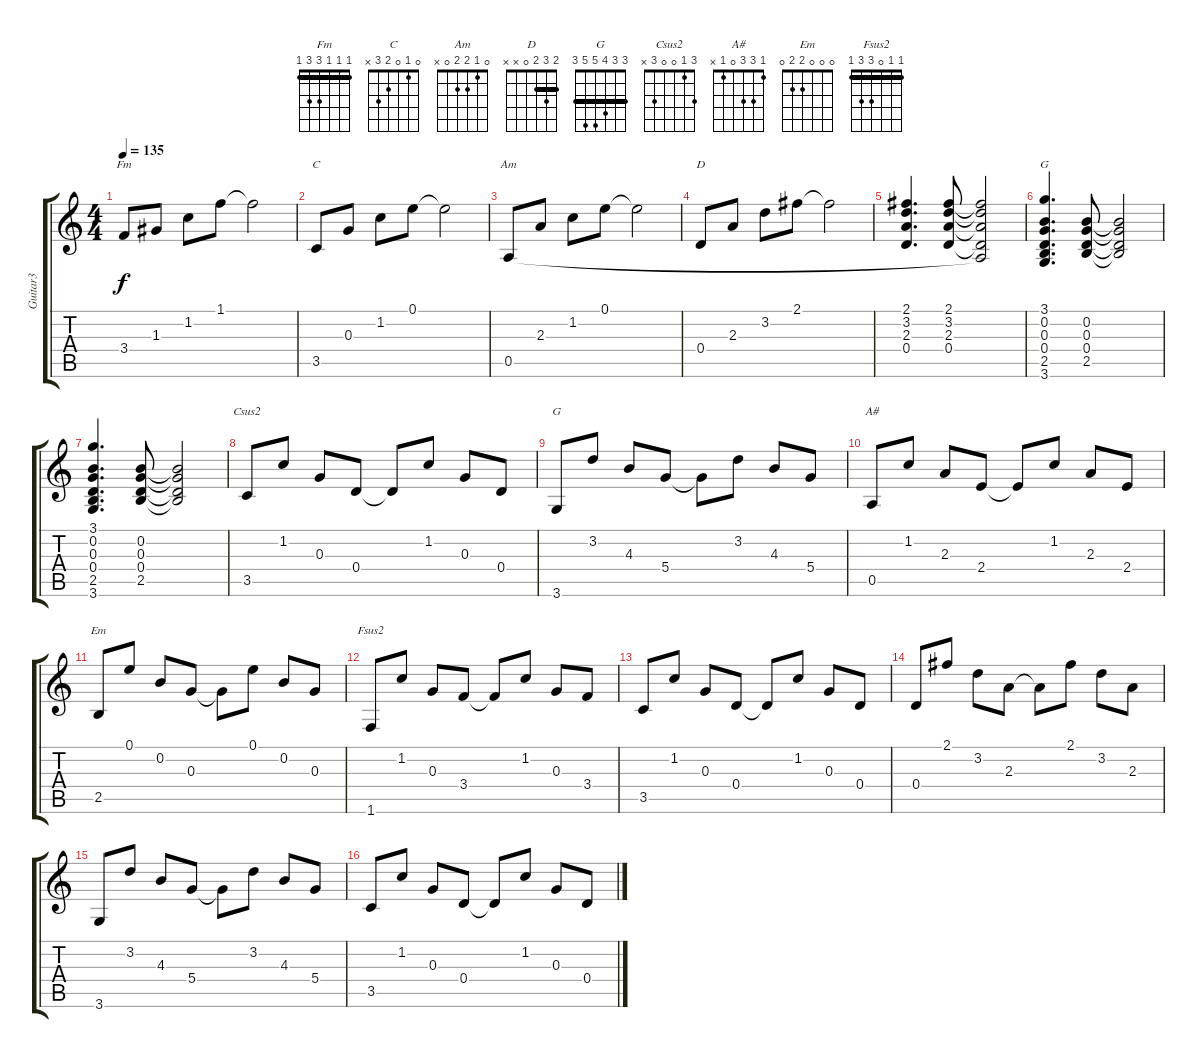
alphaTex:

\track ("Guitar3" "Guitar3") {instrument acousticguitarnylon}
\staff {score tabs}
\tuning (E4 B3 G3 D3 A2 E2) {hide}
\chord ("Fm" 1 1 1 3 3 1) {barre 1}
\chord ("C" 0 1 0 2 3 x)
\chord ("Am" 0 1 2 2 0 x)
\chord ("D" 2 3 2 0 x x) {barre 2}
\chord ("G" 3 0 0 0 2 3)
\chord ("Csus2" 3 1 0 0 3 x)
\chord ("G" 3 3 4 5 5 3) {barre 3}
\chord ("A#" 1 3 3 0 1 x)
\chord ("Em" 0 0 0 2 2 0)
\chord ("Fsus2" 1 1 0 3 3 1) {barre 1}
\ts (4 4)
\tempo 135
\clef g2
\ks c
3.4.8{ch "Fm" dy f} 1.3.8 1.2.8 1.1.8 1.1{t}.2 |
3.5.8{ch "C"} 0.3.8 1.2.8 0.1.8 0.1{t}.2 |
0.5.8{ch "Am"} 2.3.8 1.2.8 0.1.8 0.1{t}.2 |
0.4.8{ch "D"} 2.3.8 3.2.8 2.1.8 2.1{t}.2 |
(2.1 3.2 2.3 0.4).4{d} (2.1 3.2 2.3 0.4).8 (2.1{t} 3.2{t} 2.3{t} 0.4{t} 0.5{t}).2 |
(3.1 0.2 0.3 0.4 2.5 3.6).4{d ch "G"} (0.2 0.3 0.4 2.5).8 (0.2{t} 0.3{t} 0.4{t} 2.5{t}).2 |
(3.1 0.2 0.3 0.4 2.5 3.6).4{d} (0.2 0.3 0.4 2.5).8 (0.2{t} 0.3{t} 0.4{t} 2.5{t}).2 |
3.5.8{ch "Csus2"} 1.2.8 0.3.8 0.4.8 0.4{t}.8 1.2.8 0.3.8 0.4.8 |
3.6.8{ch "G"} 3.2.8 4.3.8 5.4.8 5.4{t}.8 3.2.8 4.3.8 5.4.8 |
0.5.8{ch "A#"} 1.2.8 2.3.8 2.4.8 2.4{t}.8 1.2.8 2.3.8 2.4.8 |
2.5.8{ch "Em"} 0.1.8 0.2.8 0.3.8 0.3{t}.8 0.1.8 0.2.8 0.3.8 |
1.6.8{ch "Fsus2"} 1.2.8 0.3.8 3.4.8 3.4{t}.8 1.2.8 0.3.8 3.4.8 |
3.5.8 1.2.8 0.3.8 0.4.8 0.4{t}.8 1.2.8 0.3.8 0.4.8 |
0.4.8 2.1.8 3.2.8 2.3.8 2.3{t}.8 2.1.8 3.2.8 2.3.8 |
3.6.8 3.2.8 4.3.8 5.4.8 5.4{t}.8 3.2.8 4.3.8 5.4.8 |
3.5.8 1.2.8 0.3.8 0.4.8 0.4{t}.8 1.2.8 0.3.8 0.4.8
